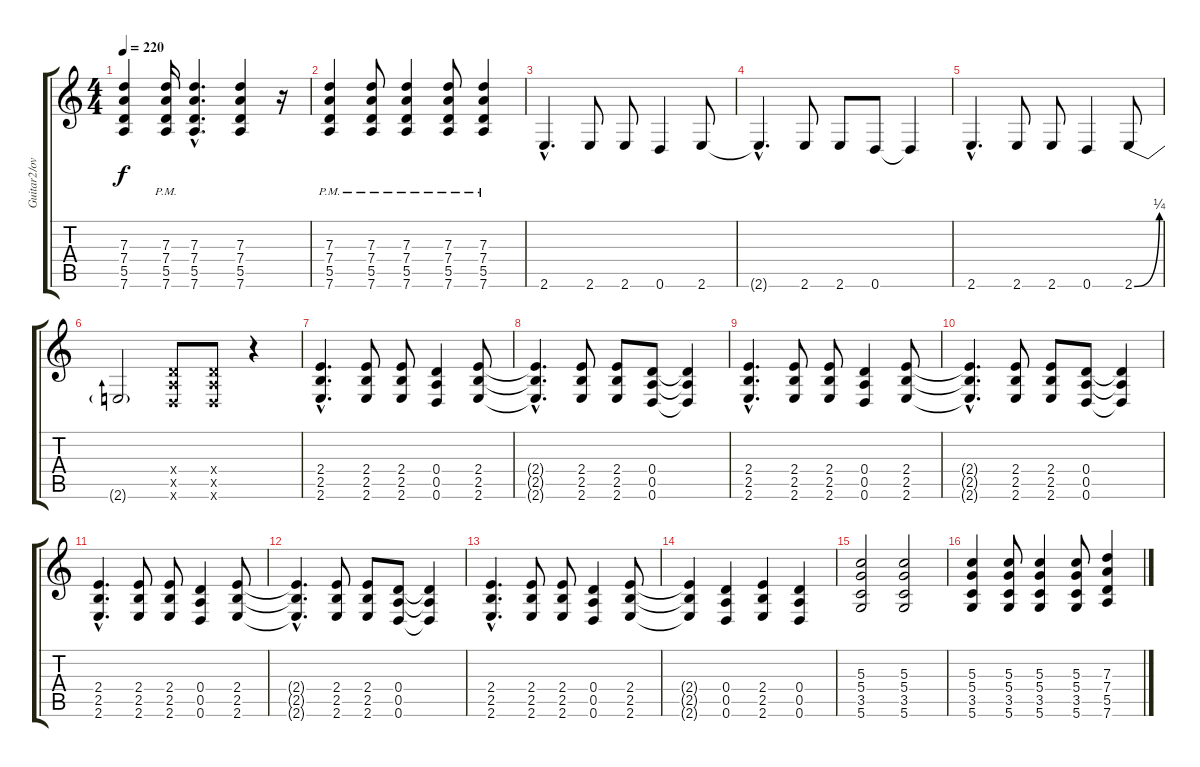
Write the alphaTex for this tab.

\track ("Guitar2/overdub-Quinn Allman-Dropped D" "Guitar2/ov") {instrument overdrivenguitar}
\staff {score tabs}
\tuning (E4 B3 G3 D3 A2 D2) {hide}
\ts (4 4)
\tempo 220
\clef g2
\ks c
(7.3{t} 7.4{t} 5.5{t} 7.6{t}).4{dy f} (7.3{pm} 7.4{pm} 5.5{pm} 7.6{pm}).16 (7.3{hac} 7.4{hac} 5.5{hac} 7.6{hac}).4{d} (7.3 7.4 5.5 7.6).4 r.16 |
(7.3{pm} 7.4{pm} 5.5{pm} 7.6{pm}).4 (7.3{pm} 7.4{pm} 5.5{pm} 7.6{pm}).8 (7.3{pm} 7.4{pm} 5.5 7.6{pm}).4 (7.3{pm} 7.4{pm} 5.5{pm} 7.6{pm}).8 (7.3{pm} 7.4{pm} 5.5{pm} 7.6{pm}).4 |
2.6{hac}.4{d instrument electricguitarmuted} 2.6.8 2.6.8 0.6.4 2.6.8 |
2.6{hac t}.4{d} 2.6.8 2.6.8 0.6.8 0.6{t}.4 |
2.6{hac}.4{d} 2.6.8 2.6.8 0.6.4 2.6{be (bend 0 0 60 1)}.8 |
2.6{t}.2 (0.4{x} 0.5{x} 0.6{x}).8 (0.4{x} 0.5{x} 0.6{x}).8 r.4 |
(2.4{hac} 2.5{hac} 2.6{hac}).4{d instrument overdrivenguitar} (2.4 2.5 2.6).8 (2.4 2.5 2.6).8 (0.4 0.5 0.6).4 (2.4 2.5 2.6).8 |
(2.4{hac t} 2.5{hac t} 2.6{hac t}).4{d} (2.4 2.5 2.6).8 (2.4 2.5 2.6).8 (0.4 0.5 0.6).8 (0.4{t} 0.5{t} 0.6{t}).4 |
(2.4{hac} 2.5{hac} 2.6{hac}).4{d} (2.4 2.5 2.6).8 (2.4 2.5 2.6).8 (0.4 0.5 0.6).4 (2.4 2.5 2.6).8 |
(2.4{hac t} 2.5{hac t} 2.6{hac t}).4{d} (2.4 2.5 2.6).8 (2.4 2.5 2.6).8 (0.4 0.5 0.6).8 (0.4{t} 0.5{t} 0.6{t}).4 |
(2.4{hac} 2.5{hac} 2.6{hac}).4{d} (2.4 2.5 2.6).8 (2.4 2.5 2.6).8 (0.4 0.5 0.6).4 (2.4 2.5 2.6).8 |
(2.4{hac t} 2.5{hac t} 2.6{hac t}).4{d} (2.4 2.5 2.6).8 (2.4 2.5 2.6).8 (0.4 0.5 0.6).8 (0.4{t} 0.5{t} 0.6{t}).4 |
(2.4{hac} 2.5{hac} 2.6{hac}).4{d} (2.4 2.5 2.6).8 (2.4 2.5 2.6).8 (0.4 0.5 0.6).4 (2.4 2.5 2.6).8 |
(2.4{t} 2.5{t} 2.6{t}).4 (0.4 0.5 0.6).4 (2.4 2.5 2.6).4 (0.4 0.5 0.6).4 |
(5.3 5.4 3.5 5.6).2 (5.3 5.4 3.5 5.6).2 |
(5.3 5.4 3.5 5.6).4 (5.3 5.4 3.5 5.6).8 (5.3 5.4 3.5 5.6).4 (5.3 5.4 3.5 5.6).8 (7.3 7.4 5.5 7.6).4
